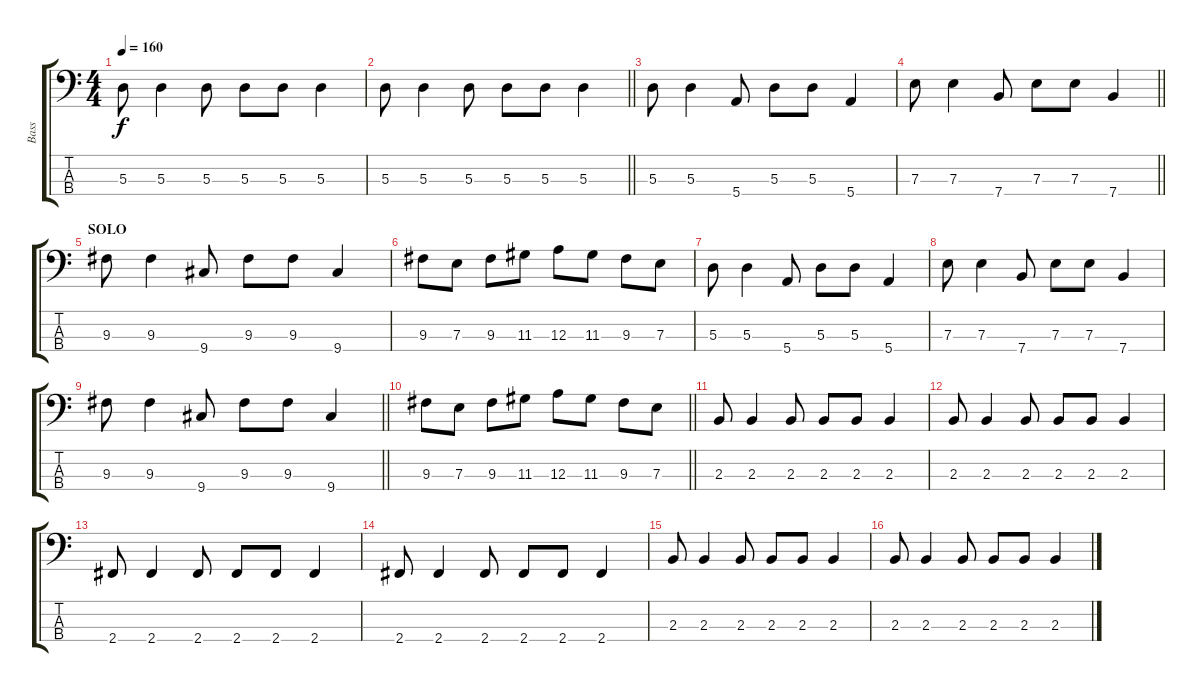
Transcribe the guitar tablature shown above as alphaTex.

\track ("Bass" "Bass") {instrument electricbasspick}
\staff {score tabs}
\tuning (G2 D2 A1 E1) {hide}
\ts (4 4)
\tempo 160
\clef f4
\ks c
5.3.8{dy f} 5.3.4 5.3.8 5.3.8 5.3.8 5.3.4 |
\barLineRight lightlight
5.3.8 5.3.4 5.3.8 5.3.8 5.3.8 5.3.4 |
5.3.8 5.3.4 5.4.8 5.3.8 5.3.8 5.4.4 |
\barLineRight lightlight
7.3.8 7.3.4 7.4.8 7.3.8 7.3.8 7.4.4 |
\section ("" "SOLO")
9.3.8 9.3.4 9.4.8 9.3.8 9.3.8 9.4.4 |
9.3.8 7.3.8 9.3.8 11.3.8 12.3.8 11.3.8 9.3.8 7.3.8 |
5.3.8 5.3.4 5.4.8 5.3.8 5.3.8 5.4.4 |
7.3.8 7.3.4 7.4.8 7.3.8 7.3.8 7.4.4 |
\barLineRight lightlight
9.3.8 9.3.4 9.4.8 9.3.8 9.3.8 9.4.4 |
\barLineRight lightlight
9.3.8 7.3.8 9.3.8 11.3.8 12.3.8 11.3.8 9.3.8 7.3.8 |
2.3.8 2.3.4 2.3.8 2.3.8 2.3.8 2.3.4 |
2.3.8 2.3.4 2.3.8 2.3.8 2.3.8 2.3.4 |
2.4.8 2.4.4 2.4.8 2.4.8 2.4.8 2.4.4 |
2.4.8 2.4.4 2.4.8 2.4.8 2.4.8 2.4.4 |
2.3.8 2.3.4 2.3.8 2.3.8 2.3.8 2.3.4 |
2.3.8 2.3.4 2.3.8 2.3.8 2.3.8 2.3.4
